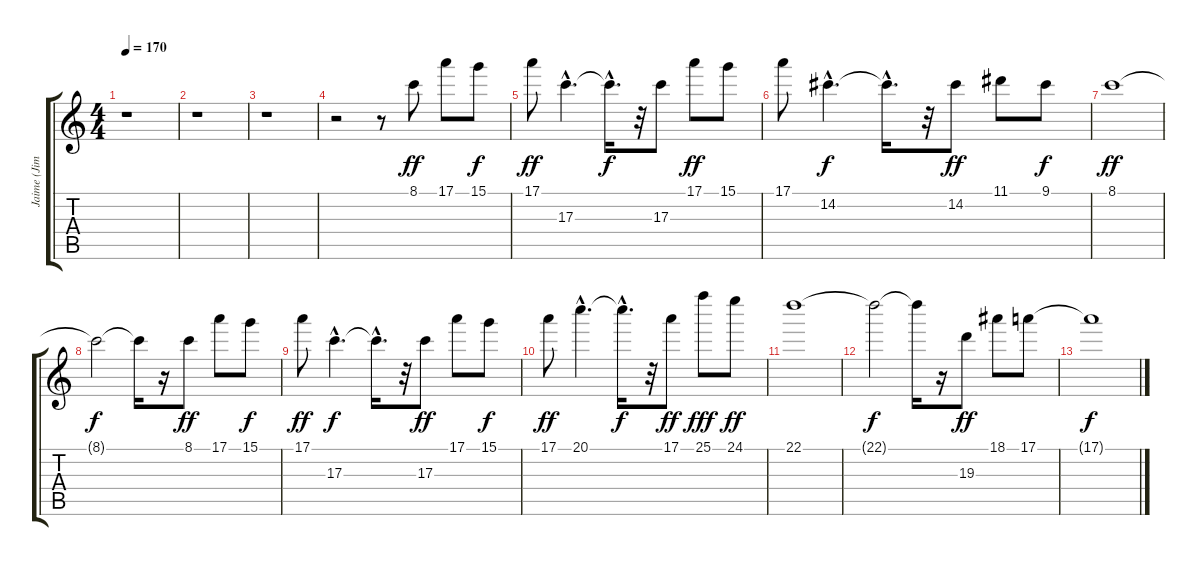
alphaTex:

\track ("Jaime (Jimmy Froster)" "Jaime (Jim") {instrument distortionguitar}
\staff {score tabs}
\tuning (E4 B3 G3 D3 A2 E2) {hide}
\ts (4 4)
\tempo 170
\clef g2
\ks c
r.1{dy ff} |
r.1 |
r.1 |
r.2 r.8 8.1.8 17.1.8 15.1.8{dy f} |
17.1.8{dy ff} 17.3{hac}.4{d} 17.3{hac t}.16{d dy f} r.32 17.3.8 17.1.8{dy ff} 15.1.8 |
17.1.8 14.2{hac}.4{d dy f} 14.2{hac t}.16{d} r.32 14.2.8{dy ff} 11.1.8 9.1.8{dy f} |
8.1.1{dy ff} |
8.1{t}.2{dy f} 8.1{t}.16 r.16 8.1.8{dy ff volume 13} 17.1.8 15.1.8{dy f volume 12} |
17.1.8{dy ff} 17.3{hac}.4{d dy f volume 11} 17.3{hac t}.16{d} r.32 17.3.8{dy ff} 17.1.8{volume 9} 15.1.8{dy f} |
17.1.8{dy ff volume 7} 20.1{hac}.4{d} 20.1{hac t}.16{d dy f} r.32 17.1.8{dy ff volume 6} 25.1.8{dy fff} 24.1.8{dy ff} |
22.1.1{volume 4} |
22.1{t}.2{dy f} 22.1{t}.16{volume 4} r.16 19.3.8{dy ff} 18.1.8{volume 2} 17.1.8{volume 1} |
17.1{t}.1{dy f}
